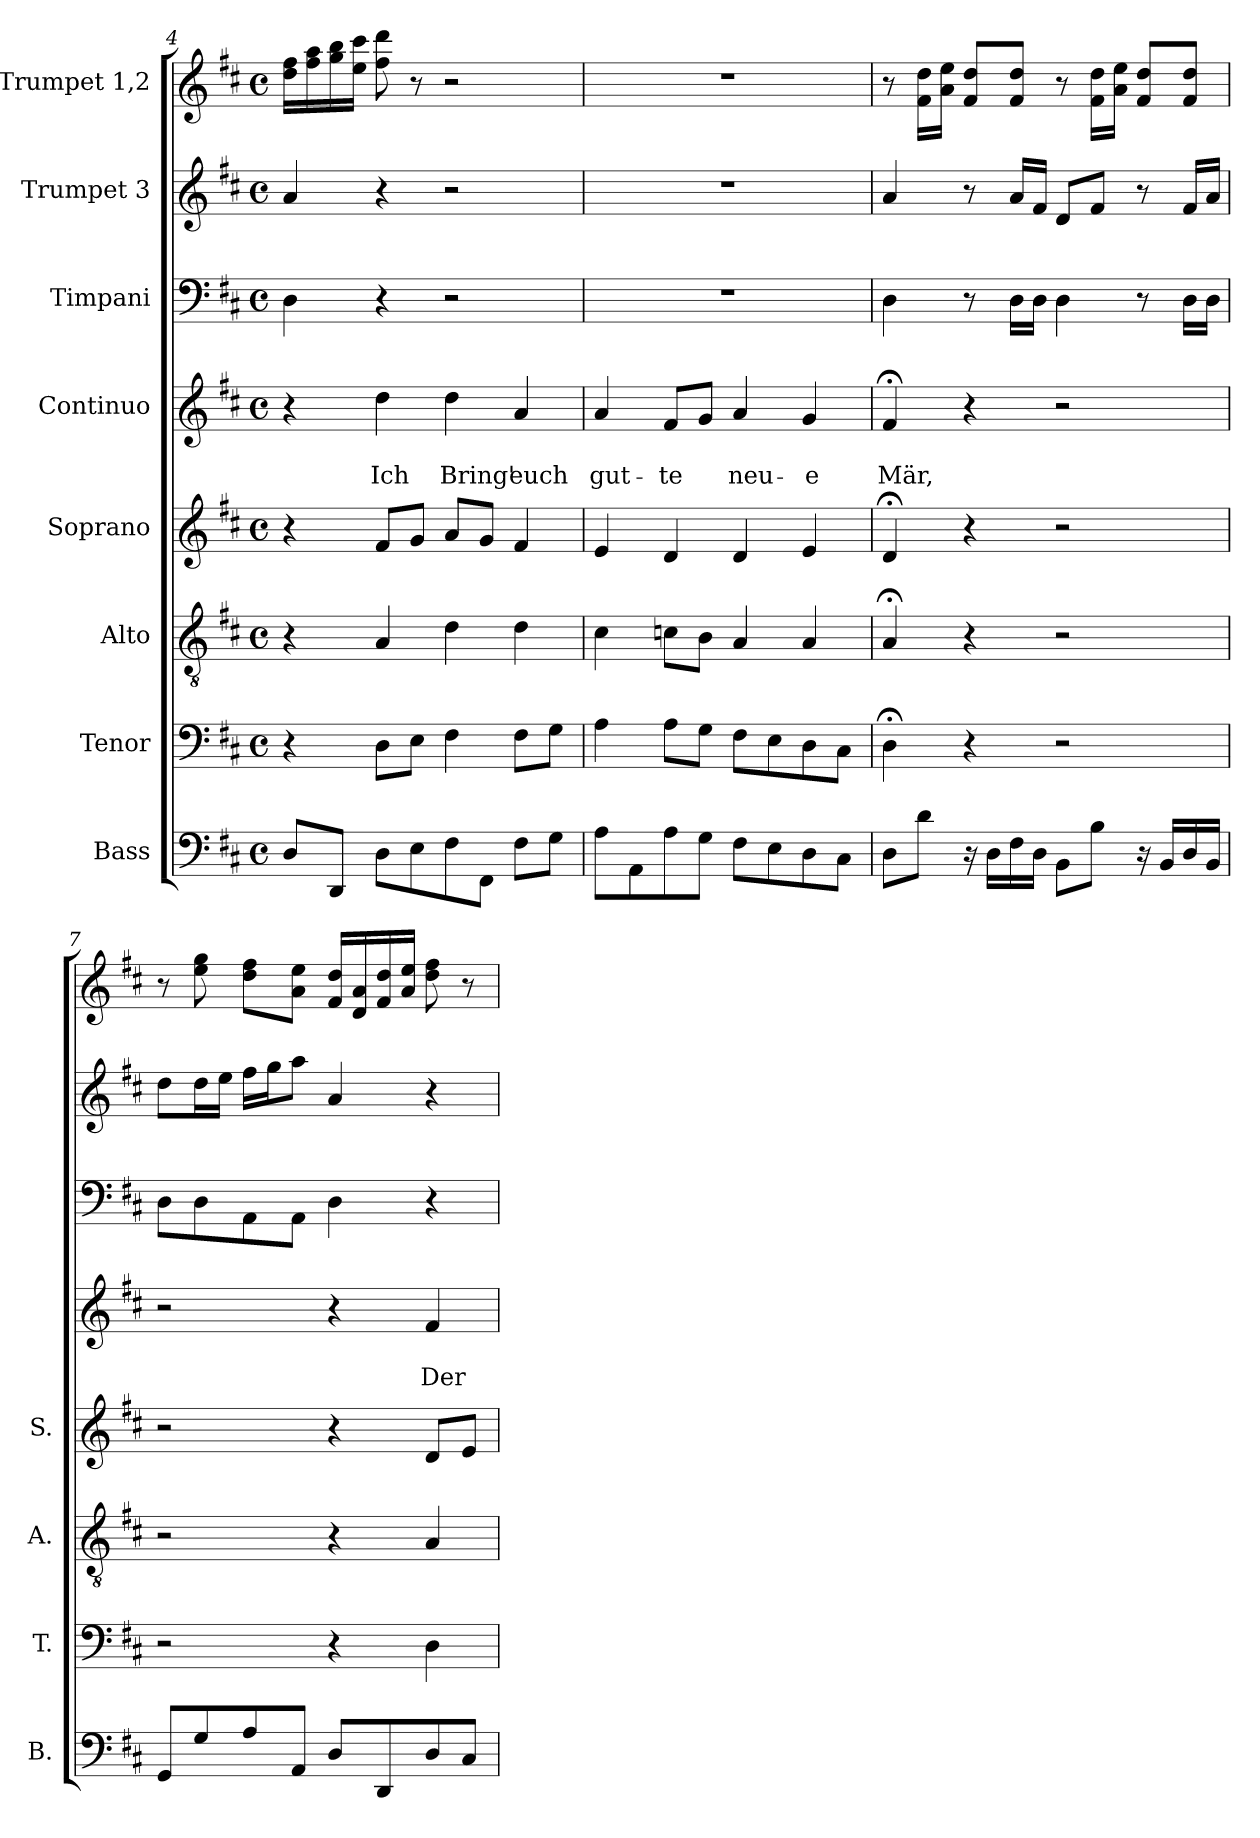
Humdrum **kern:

**kern	**kern	**kern	**kern	**kern	**text	**text	**kern	**kern	**kern
*part8	*part7	*part6	*part5	*part4	*part4	*part4	*part3	*part2	*part1
*staff8	*staff7	*staff6	*staff5	*staff4	*staff4	*staff4	*staff3	*staff2	*staff1
*I"Bass	*I"Tenor	*I"Alto	*I"Soprano	*I"Continuo	*	*	*I"Timpani	*I"Trumpet 3	*I"Trumpet 1,2
*I'B.	*I'T.	*I'A.	*I'S.	*	*	*	*	*	*
!!LO:PB:g=z
*clefF4	*clefF4	*clefGv2	*clefG2	*clefG2	*	*	*clefF4	*clefG2	*clefG2
*k[f#c#]	*k[f#c#]	*k[f#c#]	*k[f#c#]	*k[f#c#]	*	*	*k[f#c#]	*k[f#c#]	*k[f#c#]
*D:	*D:	*D:	*D:	*D:	*	*	*D:	*D:	*D:
*M4/4	*M4/4	*M4/4	*M4/4	*M4/4	*	*	*M4/4	*M4/4	*M4/4
*met(c)	*met(c)	*met(c)	*met(c)	*met(c)	*	*	*met(c)	*met(c)	*met(c)
=4	=4	=4	=4	=4	=4	=4	=4	=4	=4
8D/L	4r	4r	4r	4r	.	.	4D\	4a/	16dd\ 16ff#\LL
.	.	.	.	.	.	.	.	.	16ff#\ 16aa\
8DD/J	.	.	.	.	.	.	.	.	16gg\ 16bb\
.	.	.	.	.	.	.	.	.	16ee\ 16ccc#\JJ
8D\L	8D\L	4A/	8f#/L	4dd\	.	Ich	4r	4r	8ff#\ 8ddd\
8E\	8E\J	.	8g/J	.	.	.	.	.	8r
8F#\	4F#\	4d\	8a/L	4dd\	.	Bring'	2r	2r	2r
8FF#\J	.	.	8g/J	.	.	.	.	.	.
8F#\L	8F#\L	4d\	4f#/	4a/	.	euch	.	.	.
8G\J	8G\J	.	.	.	.	.	.	.	.
=5	=5	=5	=5	=5	=5	=5	=5	=5	=5
8A\L	4A\	4c#\	4e/	4a/	.	gut-	1r	1r	1r
8AA\	.	.	.	.	.	.	.	.	.
8A\	8A\L	8cn\L	4d/	8f#/L	.	-te	.	.	.
8G\J	8G\J	8B\J	.	8g/J	.	.	.	.	.
8F#\L	8F#\L	4A/	4d/	4a/	.	neu-	.	.	.
8E\	8E\	.	.	.	.	.	.	.	.
8D\	8D\	4A/	4e/	4g/	.	-e	.	.	.
8C#\J	8C#\J	.	.	.	.	.	.	.	.
=6	=6	=6	=6	=6	=6	=6	=6	=6	=6
8D\L	4D;<\	4A;</	4d;</	4f#;</	.	Mär,	4D\	4a/	8r
8d\J	.	.	.	.	.	.	.	.	16f#\ 16dd\LL
.	.	.	.	.	.	.	.	.	16a\ 16ee\JJ
16r	4r	4r	4r	4r	.	.	8r	8r	8f#/ 8dd/L
16D\LL	.	.	.	.	.	.	.	.	.
16F#\	.	.	.	.	.	.	16D\LL	16a/LL	8f#/ 8dd/J
16D\JJ	.	.	.	.	.	.	16D\JJ	16f#/JJ	.
8BB\L	2r	2r	2r	2r	.	.	4D\	8d/L	8r
8B\J	.	.	.	.	.	.	.	8f#/J	16f#\ 16dd\LL
.	.	.	.	.	.	.	.	.	16a\ 16ee\JJ
16r	.	.	.	.	.	.	8r	8r	8f#/ 8dd/L
16BB/LL	.	.	.	.	.	.	.	.	.
16D/	.	.	.	.	.	.	16D\LL	16f#/LL	8f#/ 8dd/J
16BB/JJ	.	.	.	.	.	.	16D\JJ	16a/JJ	.
=7	=7	=7	=7	=7	=7	=7	=7	=7	=7
8GG/L	2r	2r	2r	2r	.	.	8D\L	8dd\L	8r
8G/	.	.	.	.	.	.	8D\	16dd\L	8ee\ 8gg\
.	.	.	.	.	.	.	.	16ee\JJ	.
8A/	.	.	.	.	.	.	8AA\	16ff#\LL	8dd\ 8ff#\L
.	.	.	.	.	.	.	.	16gg\J	.
8AA/J	.	.	.	.	.	.	8AA\J	8aa\J	8a\ 8ee\J
8D/L	4r	4r	4r	4r	.	.	4D\	4a/	16f#/ 16dd/LL
.	.	.	.	.	.	.	.	.	16d/ 16a/
8DD/	.	.	.	.	.	.	.	.	16f#/ 16dd/
.	.	.	.	.	.	.	.	.	16a/ 16ee/JJ
8D/	4D\	4A/	8d/L	4f#/	.	Der	4r	4r	8dd\ 8ff#\
8C#/J	.	.	8e/J	.	.	.	.	.	8r
=	=	=	=	=	=	=	=	=	=
*-	*-	*-	*-	*-	*-	*-	*-	*-	*-
